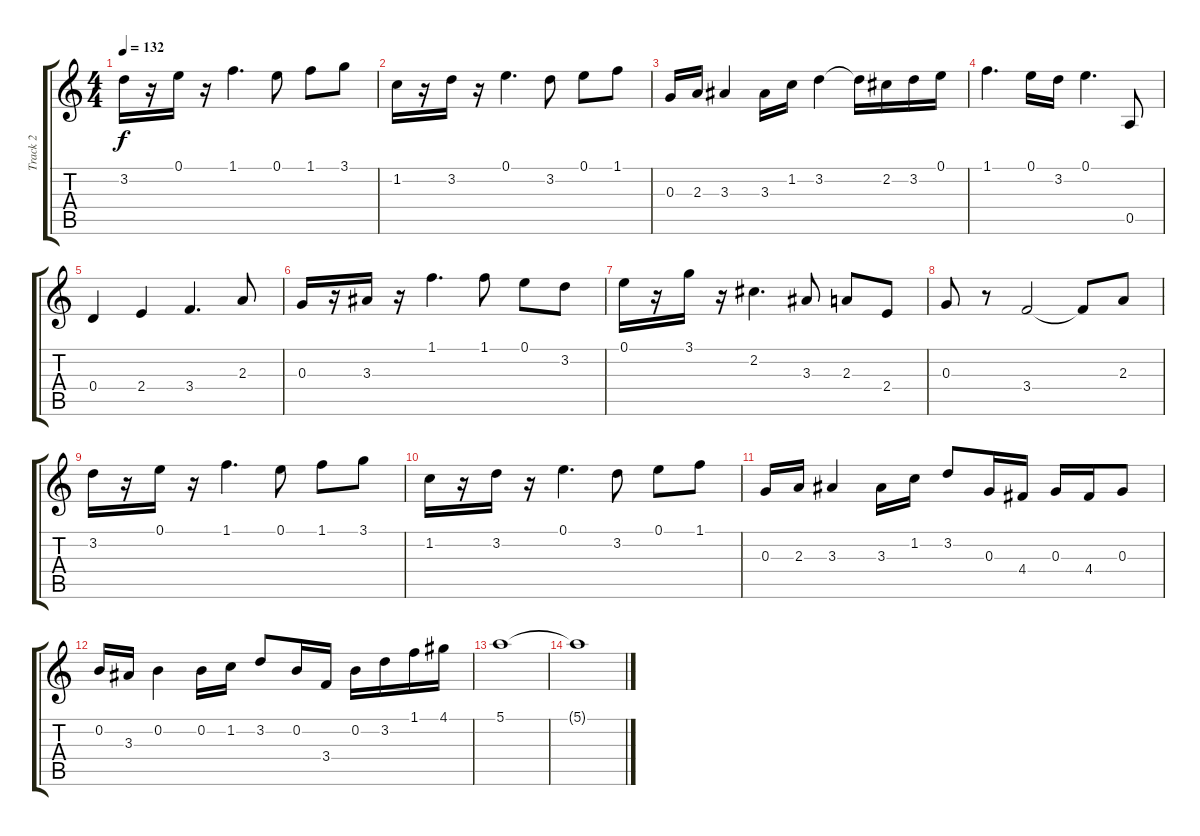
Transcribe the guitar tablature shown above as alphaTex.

\track ("Track 2" "Track 2") {instrument overdrivenguitar}
\staff {score tabs}
\tuning (E4 B3 G3 D3 A2 E2) {hide}
\ts (4 4)
\tempo 132
\clef g2
\ks c
3.2.16{dy f} r.16 0.1.16 r.16 1.1.4{d} 0.1.8 1.1.8 3.1.8 |
1.2.16 r.16 3.2.16 r.16 0.1.4{d} 3.2.8 0.1.8 1.1.8 |
0.3.16 2.3.16 3.3.4 3.3.16 1.2.16 3.2.4 3.2{t}.16 2.2.16 3.2.16 0.1.16 |
1.1.4{d} 0.1.16 3.2.16 0.1.4{d} 0.5.8 |
0.4.4 2.4.4 3.4.4{d} 2.3.8 |
0.3.16 r.16 3.3.16 r.16 1.1.4{d} 1.1.8 0.1.8 3.2.8 |
0.1.16 r.16 3.1.16 r.16 2.2.4{d} 3.3.8 2.3.8 2.4.8 |
0.3.8 r.8 3.4.2 3.4{t}.8 2.3.8 |
3.2.16 r.16 0.1.16 r.16 1.1.4{d} 0.1.8 1.1.8 3.1.8 |
1.2.16 r.16 3.2.16 r.16 0.1.4{d} 3.2.8 0.1.8 1.1.8 |
0.3.16 2.3.16 3.3.4 3.3.16 1.2.16 3.2.8 0.3.16 4.4.16 0.3.16 4.4.16 0.3.8 |
0.2.16 3.3.16 0.2.4 0.2.16 1.2.16 3.2.8 0.2.16 3.4.16 0.2.16 3.2.16 1.1.16 4.1.16 |
5.1.1 |
5.1{t}.1
